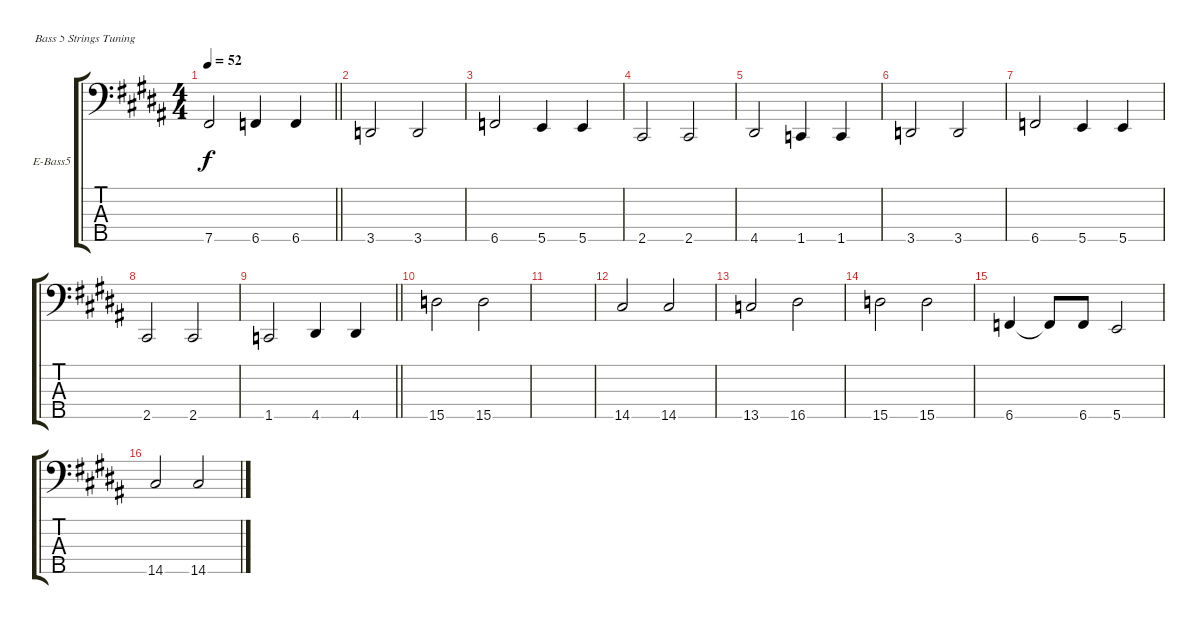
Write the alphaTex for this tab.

\bracketExtendMode groupsimilarinstruments
\firstSystemTrackNameOrientation horizontal
\otherSystemsTrackNameOrientation horizontal
\track ("Doom-Stricken Bass" "E-Bass5") {instrument electricbassfinger}
\staff {score tabs}
\tuning (G2 D2 A1 E1 B0)
\ts (4 4)
\tempo 52
\clef f4
\barLineRight lightlight
\ks g#minor
7.5.2{dy f} 6.5.4 6.5.4 |
3.5.2 3.5.2 |
6.5.2 5.5.4 5.5.4 |
2.5.2 2.5.2 |
4.5.2 1.5.4 1.5.4 |
3.5.2 3.5.2 |
6.5.2 5.5.4 5.5.4 |
2.5.2 2.5.2 |
\barLineRight lightlight
1.5.2 4.5.4 4.5.4 |
15.5.2 15.5.2 |
|
14.5.2 14.5.2 |
13.5.2 16.5.2 |
15.5.2 15.5.2 |
6.5.4 6.5{t}.8 6.5.8 5.5.2 |
14.5.2 14.5.2
